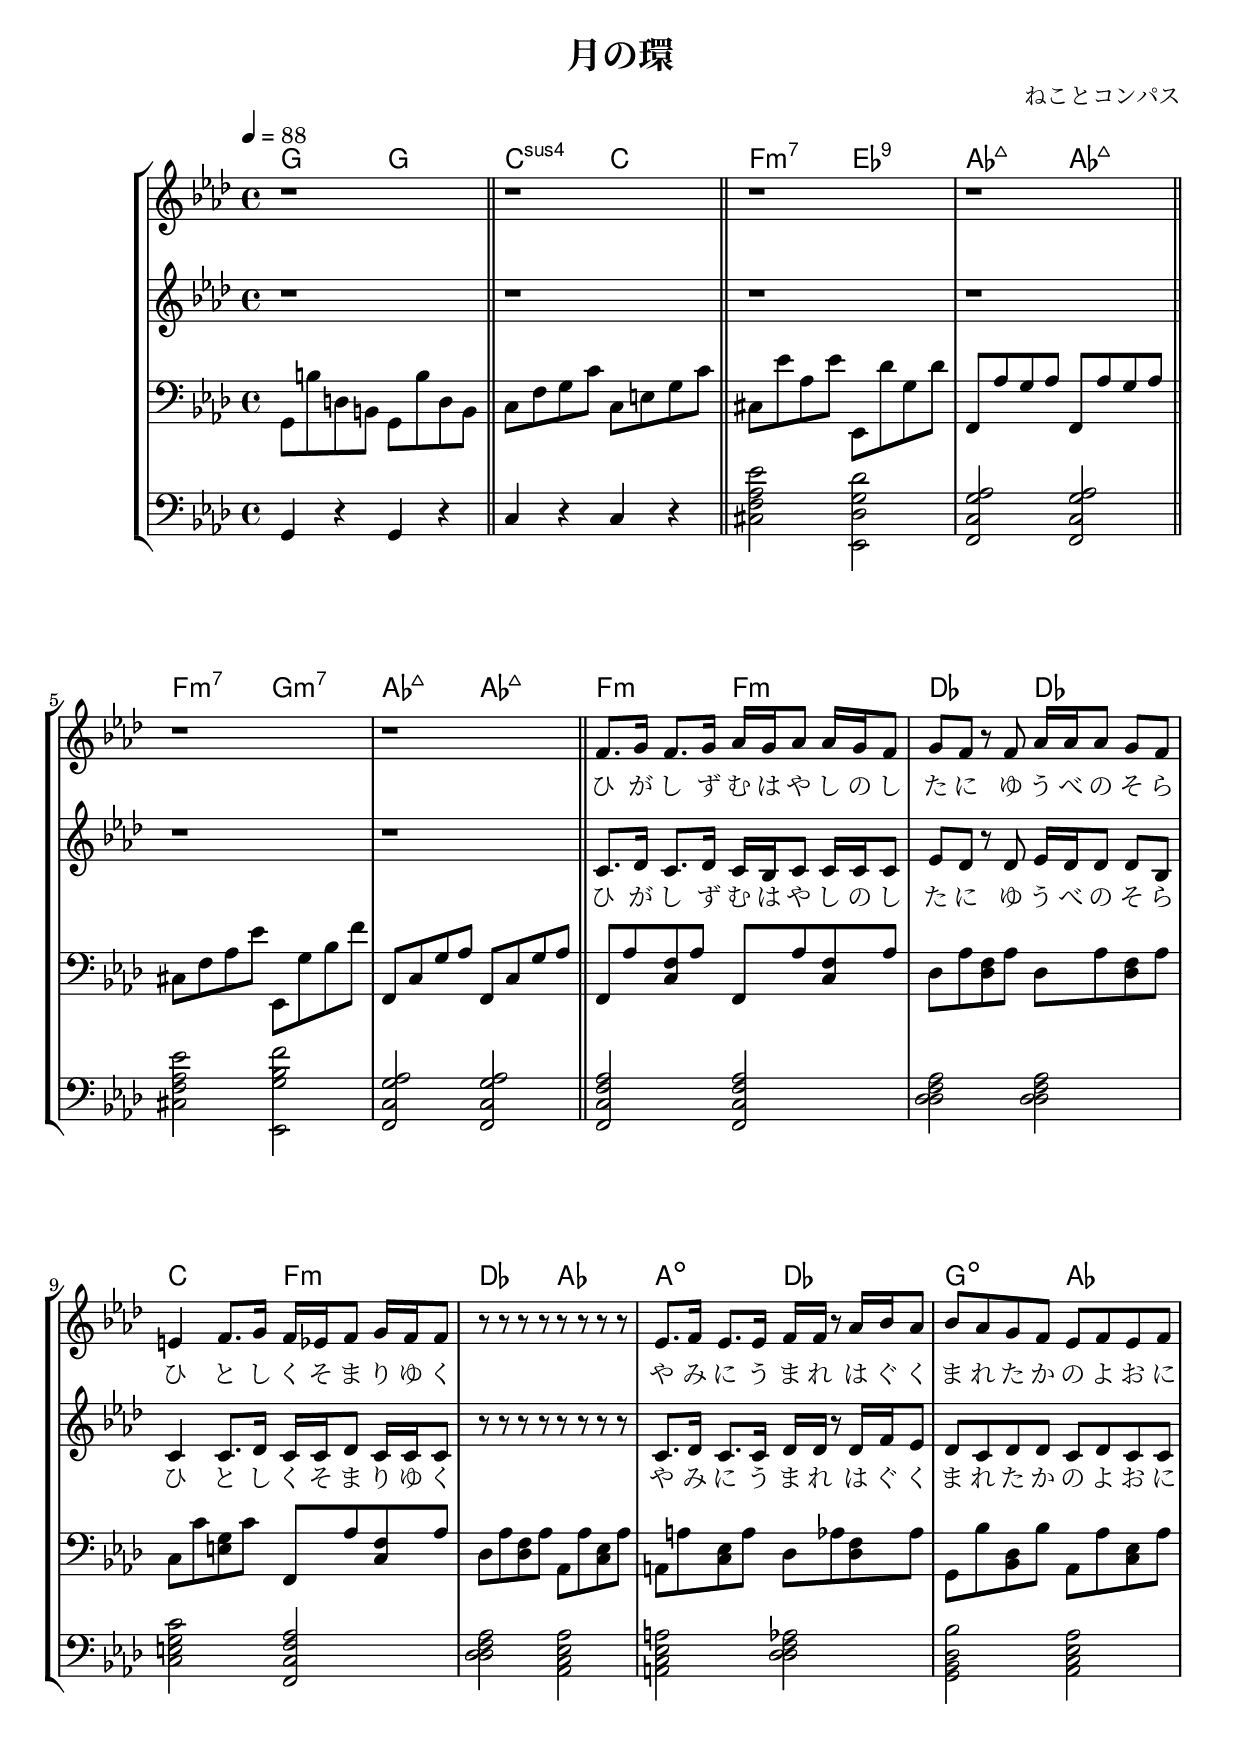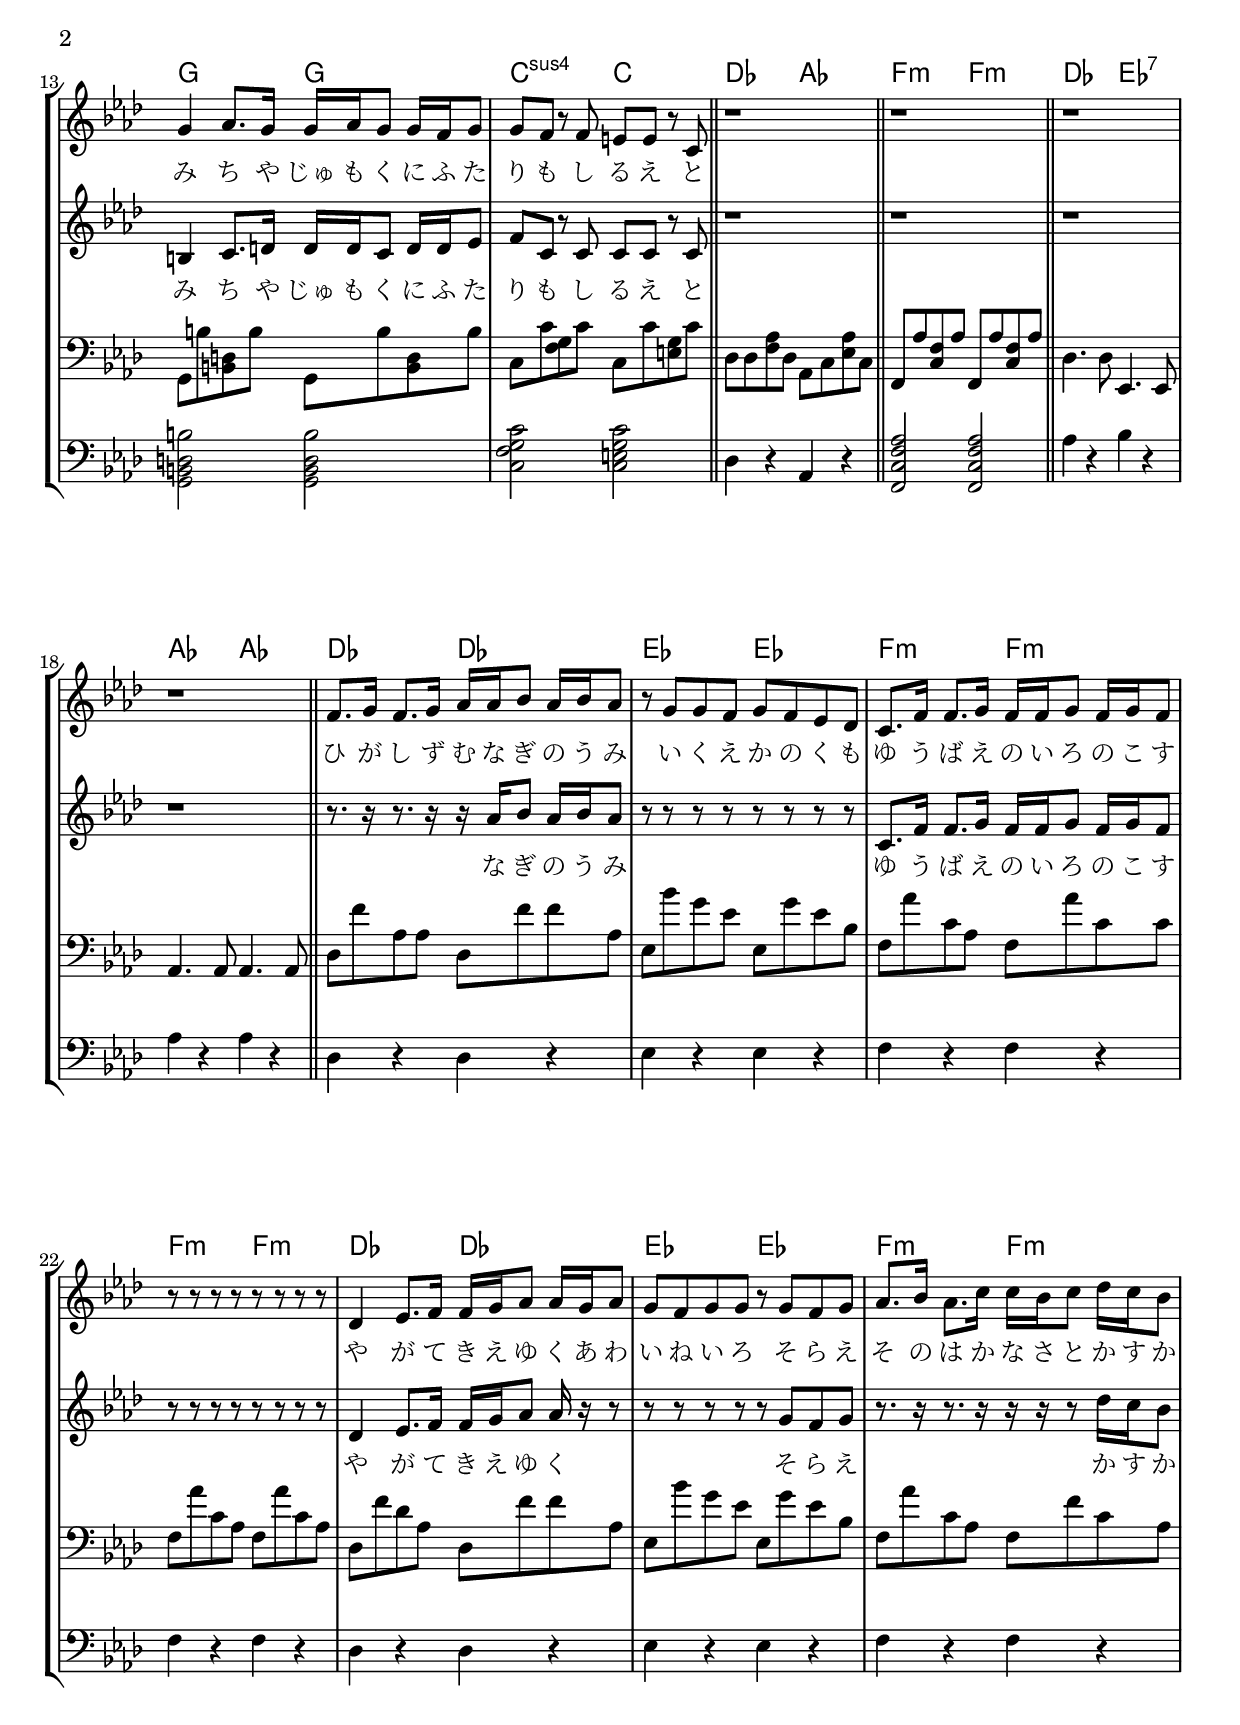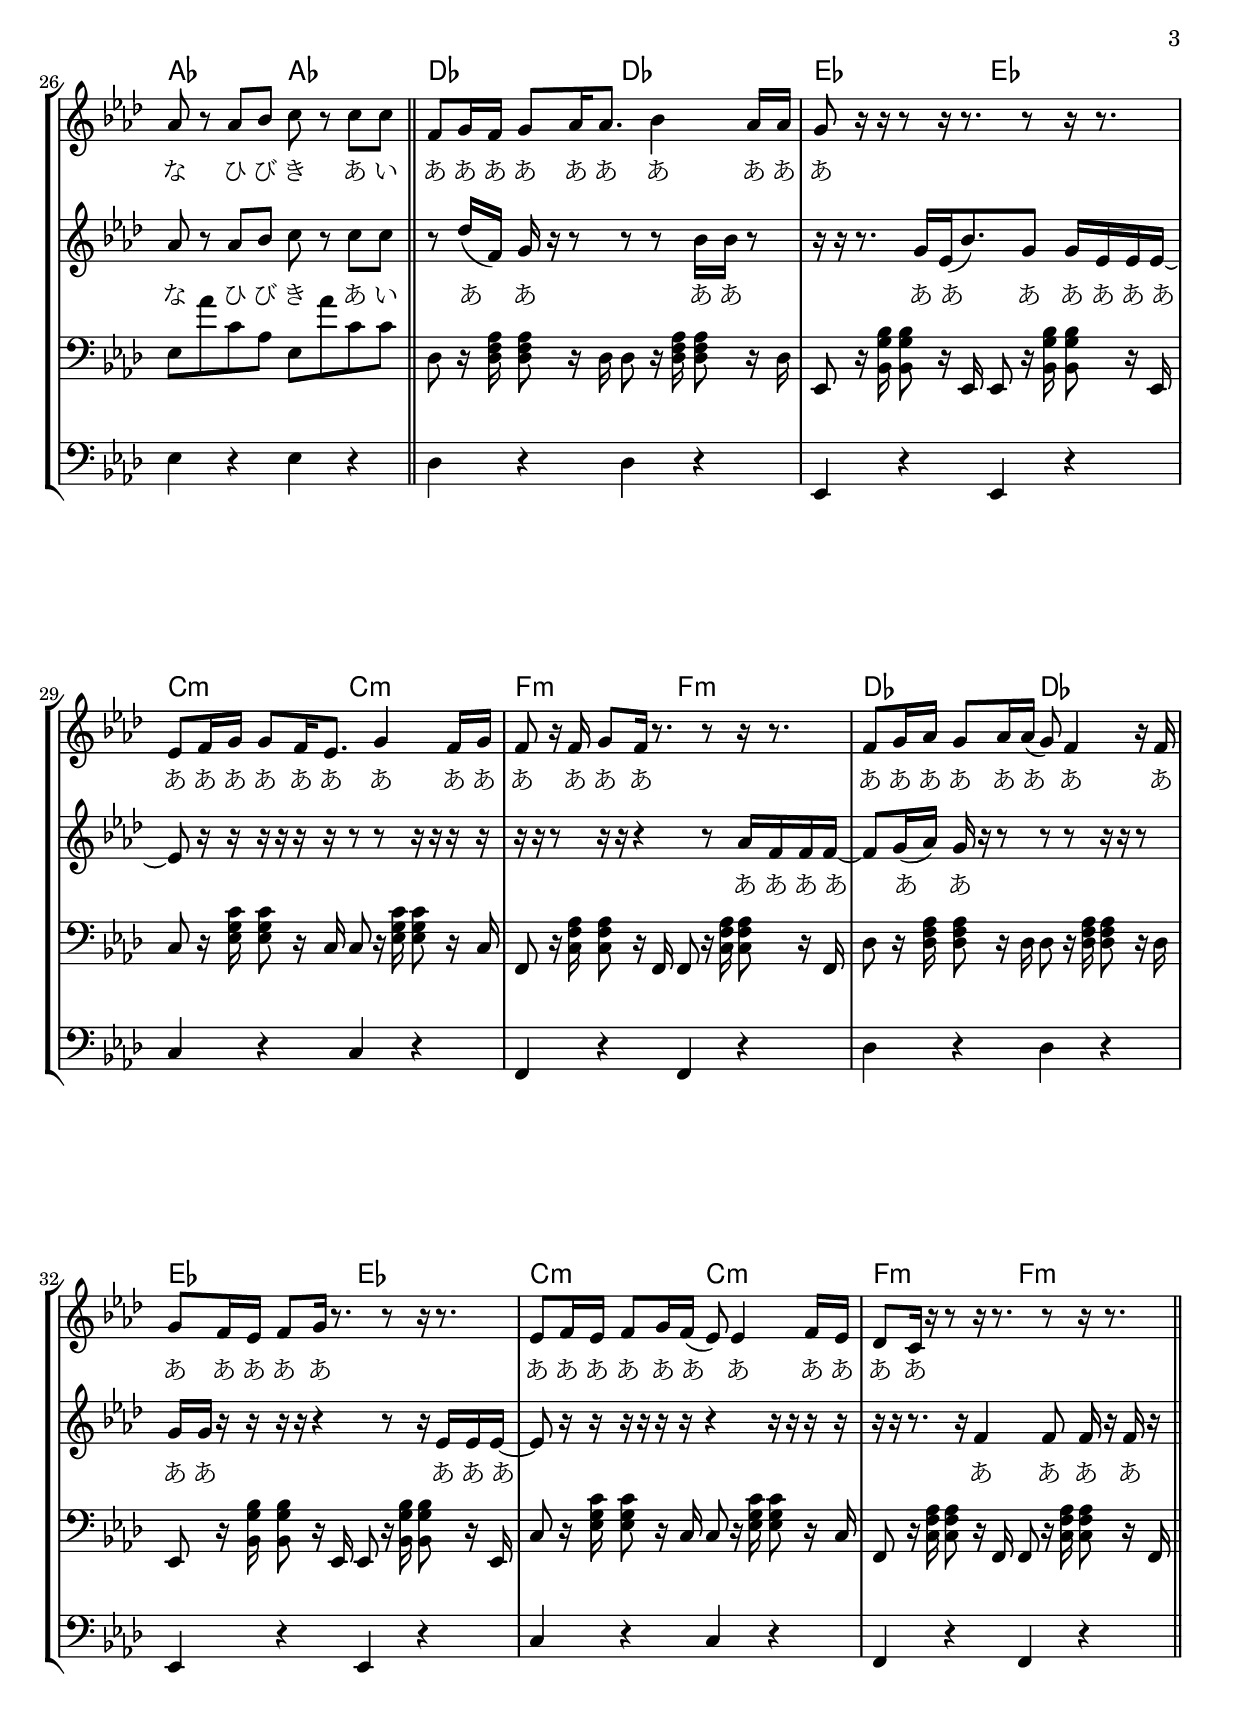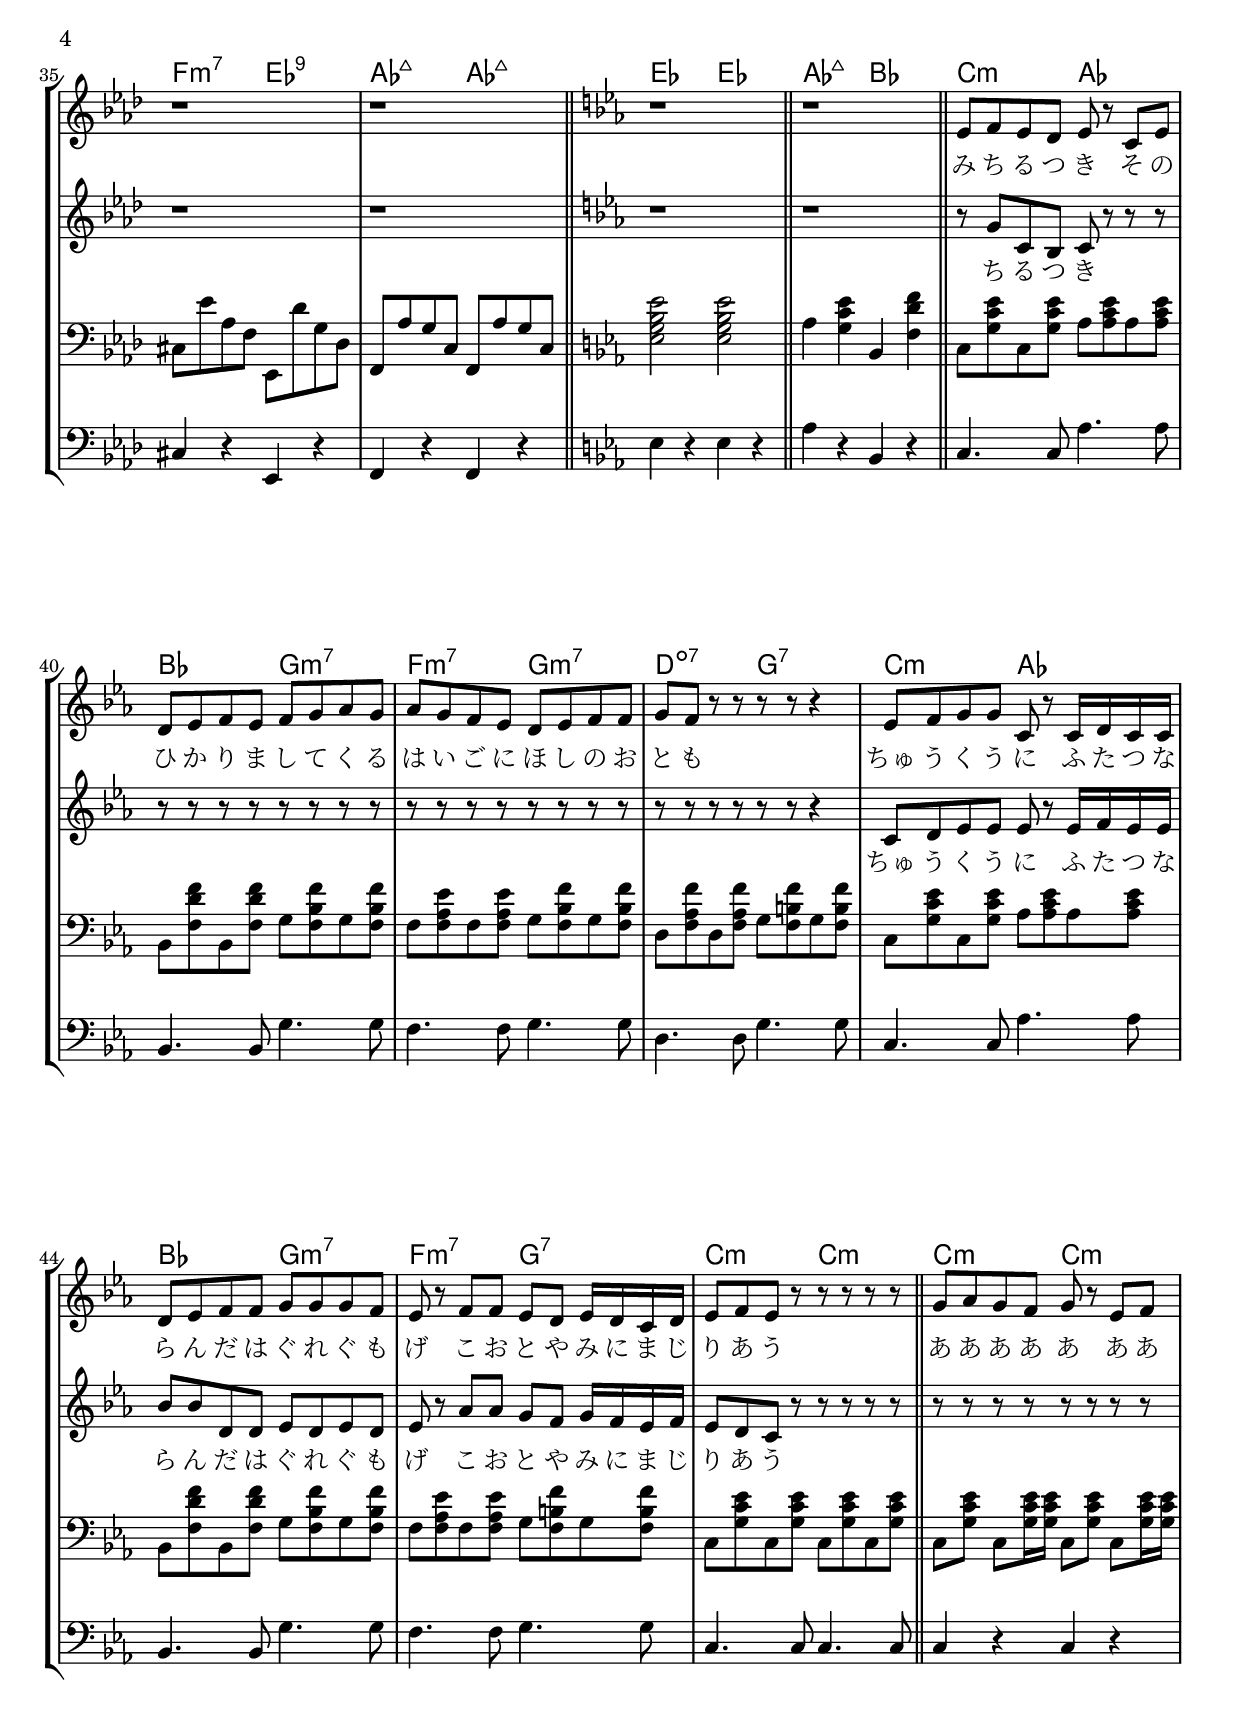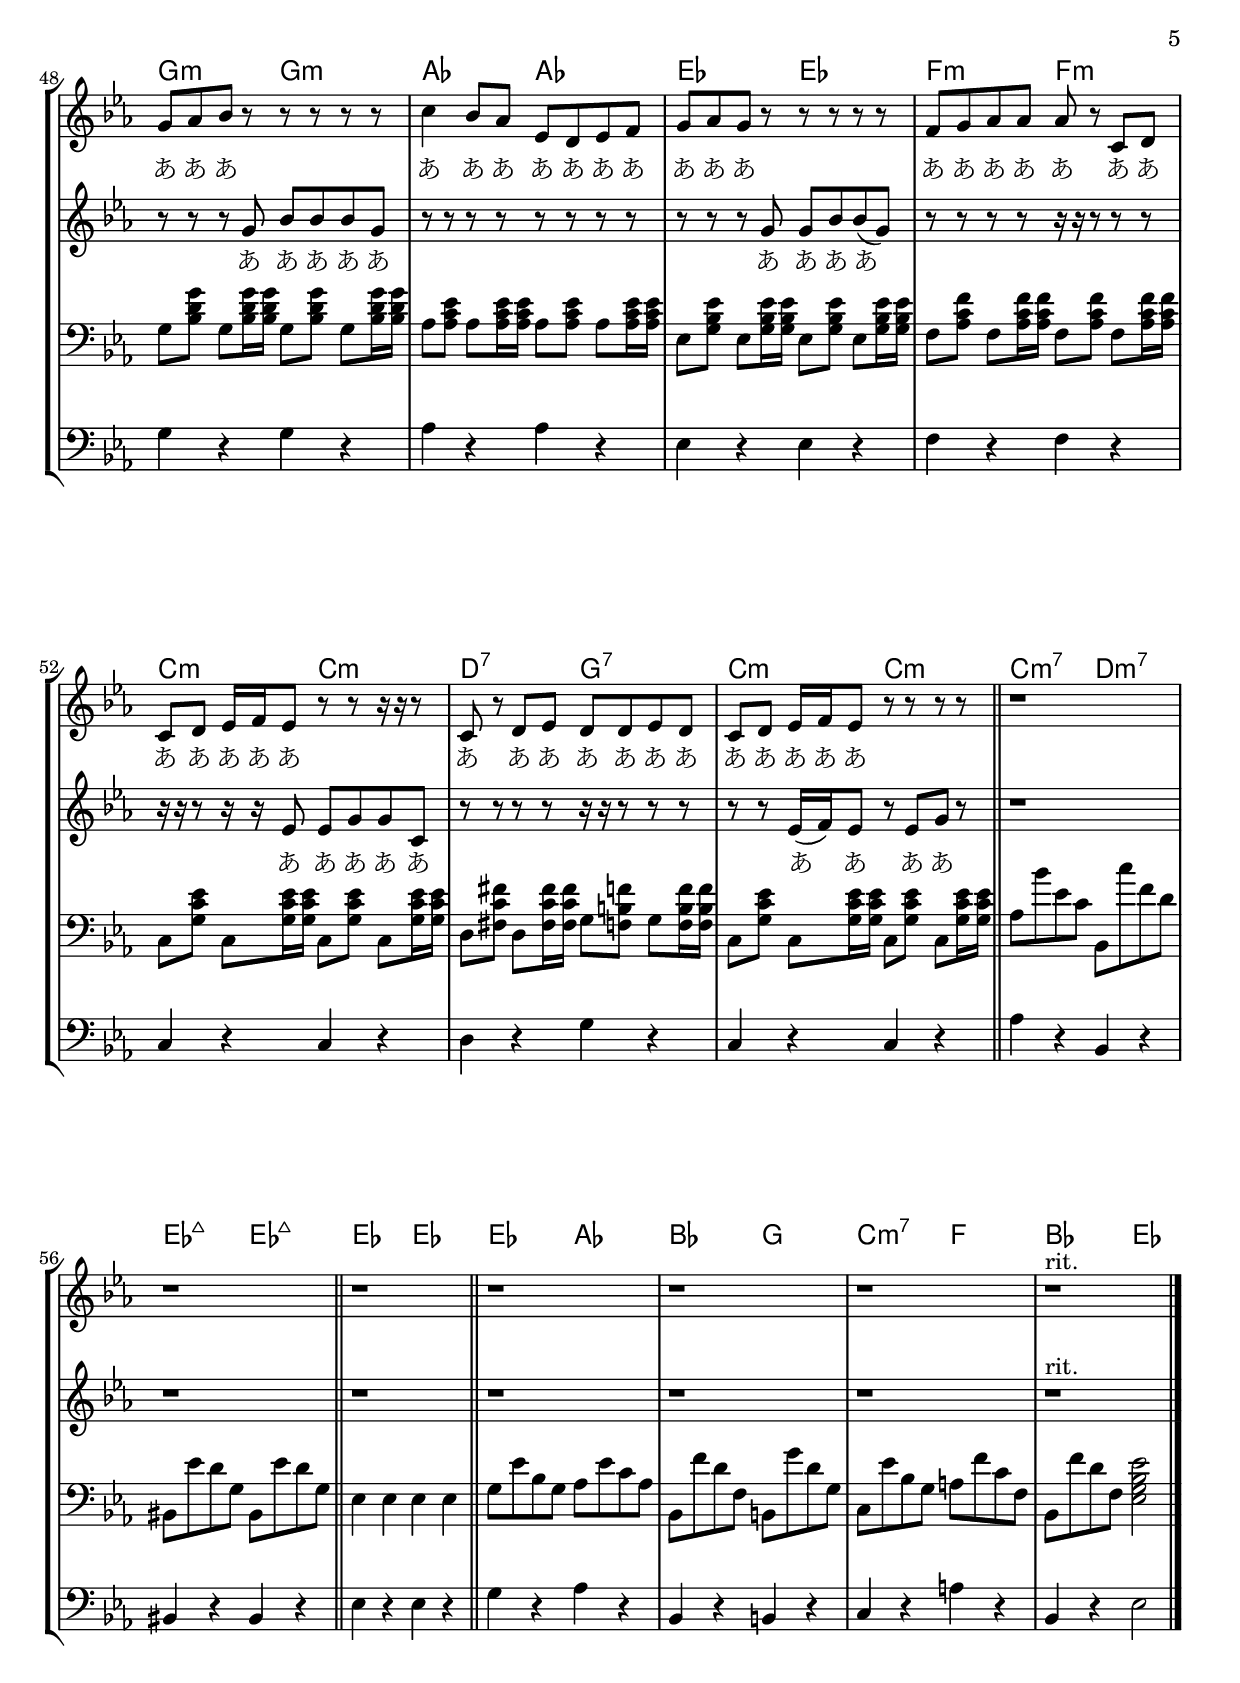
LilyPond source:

\version "2.12.1"

\header {
	title = \markup {月の環}
	composer = \markup \center-column {ねことコンパス}
}

harmony = \chordmode {
	g2 g 

	c:sus4 c 

	f:min7 es:9 as:maj7 as:maj7 

	f:min7 g:m7 as:maj7 as:maj7 

	f:m f:m des des c f:m des as a:dim des g:dim as g g c:sus4 c 

	des as 

	f:m f:m 

	des es:7 as as 

	des des es es f:m f:m f:m f:m des des es es f:m f:m as as 

	des des es es c:m c:m f:m f:m des des es es c:m c:m f:m f:m 

	f:min7 es:9 as:maj7 as:maj7 

	es es 

	as:maj7 bes 

	c:m as bes g:min7 f:min7 g:min7 d:dim7 g:7 c:m as bes g:min7 f:min7 g:7 c:m c:m 

	c:m c:m g:m g:m as as es es f:m f:m c:m c:m d:7 g:7 c:m c:m 

	c:min7 d:m7 es:maj7 es:maj7 

	es es 

	es as bes g c:min7 f bes es 
}

melody = {
	\key as \major
	\tempo 4 = 88
	r1   
	r1   
	r1 | r1   
	r1 | r1   
	\set Staff.midiInstrument = #"mmi0.42"
	f'8.  g'16  f'8.  g'16  as'16  g'16  as'8  as'16  g'16  f'8 
	g'8  f'8  r8  f'8  as'16  as'16  as'8  g'8  f'8 
	e'4  f'8.  g'16  f'16  es'16  f'8  g'16  f'16  f'8 
	r8  r8  r8  r8  r8  r8  r8  r8 
	es'8.  f'16  es'8.  es'16  f'16  f'16  r8  as'16  bes'16  as'8 
	bes'8  as'8  g'8  f'8  es'8  f'8  es'8  f'8 
	g'4  as'8.  g'16  g'16  as'16  g'8  g'16  f'16  g'8 
	g'8  f'8  r8  f'8  e'8  e'8  r8  c'8
	r1   
	r1   
	r1 | r1   
	\set Staff.midiInstrument = #"mmi0.45"
	f'8.  g'16  f'8.  g'16  as'16  as'16  bes'8  as'16  bes'16  as'8 
	r8  g'8  g'8  f'8  g'8  f'8  es'8  des'8 
	c'8.  f'16  f'8.  g'16  f'16  f'16  g'8  f'16  g'16  f'8 
	r8  r8  r8  r8  r8  r8  r8  r8 
	des'4  es'8.  f'16  f'16  g'16  as'8  as'16  g'16  as'8 
	g'8  f'8  g'8  g'8  r8  g'8  f'8  g'8 
	as'8.  bes'16  as'8.  c''16  c''16  bes'16  c''8  des''16  c''16  bes'8 
	as'8  r8  as'8  bes'8  c''8  r8  c''8  c''8
	\set Staff.midiInstrument = #"Electric Grand"
	f'8  g'16  f'16  g'8  as'16  as'8.  bes'4  as'16  as'16 
	g'8  r16  r16  r8  r16  r8.  r8  r16  r8. 
	es'8  f'16  g'16  g'8  f'16  es'8.  g'4  f'16  g'16 
	f'8  r16  f'16  g'8  f'16  r8.  r8  r16  r8. 
	f'8  g'16  as'16  g'8  as'16  as'16  (g'8)  f'4  r16  f'16 
	g'8  f'16  es'16  f'8  g'16  r8.  r8  r16  r8. 
	es'8  f'16  es'16  f'8  g'16  f'16  (es'8)  es'4  f'16  es'16 
	des'8  c'16  r16  r8  r16  r8.  r8  r16  r8.
	r1 | r1   
	\key es \major
	r1   
	r1   
	\set Staff.midiInstrument = #"mmi0.48"
	es'8  f'8  es'8  d'8  es'8  r8  c'8  es'8 
	d'8  es'8  f'8  es'8  f'8  g'8  as'8  g'8 
	as'8  g'8  f'8  es'8  d'8  es'8  f'8  f'8 
	g'8  f'8  r8  r8  r8  r8  r4 
	es'8  f'8  g'8  g'8  c'8  r8  c'16  d'16  c'16  c'16 
	d'8  es'8  f'8  f'8  g'8  g'8  g'8  f'8 
	es'8  r8  f'8  f'8  es'8  d'8  es'16  d'16  c'16  d'16 
	es'8  f'8  es'8  r8  r8  r8  r8  r8
	\set Staff.midiInstrument = #"Electric Grand"
	g'8  as'8  g'8  f'8  g'8  r8  es'8  f'8 
	g'8  as'8  bes'8  r8  r8  r8  r8  r8 
	c''4  bes'8  as'8  es'8  d'8  es'8  f'8 
	g'8  as'8  g'8  r8  r8  r8  r8  r8 
	f'8  g'8  as'8  as'8  as'8  r8  c'8  d'8 
	c'8  d'8  es'16  f'16  es'8  r8  r8  r16  r16  r8 
	c'8  r8  d'8  es'8  d'8  d'8  es'8  d'8 
	c'8  d'8  es'16  f'16  es'8  r8  r8  r8  r8
	r1 | r1   
	r1   
	r1 | r1 | r1 | r1^"rit." \bar "|."
}

words = \lyricmode {
	
	
	
	
	ひ  が  し  ず  む  は  や  し  の  し  た  に  ゆ  う  べ  の  そ  ら  ひ  と  し  く  そ  ま  り  ゆ  く  や  み  に  う  ま  れ  は  ぐ  く  ま  れ  た  か  の  よ  お  に  み  ち  や  じゅ  も  く  に  ふ  た  り  も  し  る  え  と  
	
	
	
	ひ  が  し  ず  む  な  ぎ  の  う  み  い  く  え  か  の  く  も  ゆ  う  ば  え  の  い  ろ  の  こ  す  や  が  て  き  え  ゆ  く  あ  わ  い  ね  い  ろ  そ  ら  え  そ  の  は  か  な  さ  と  か  す  か  な  ひ  び  き  あ  い  
	あ  あ  あ  あ  あ  あ  あ  あ  あ  あ  あ  あ  あ  あ  あ  あ  あ  あ  あ  あ  あ  あ  あ  あ  あ  あ  あ  あ  あ  あ  あ  あ  あ  あ  あ  あ  あ  あ  あ  あ  あ  あ  あ  あ  あ  あ  あ  
	
	
	
	み  ち  る  つ  き  そ  の  ひ  か  り  ま  し  て  く  る  は  い  ご  に  ほ  し  の  お  と  も  ちゅ  う  く  う  に  ふ  た  つ  な  ら  ん  だ  は  ぐ  れ  ぐ  も  げ  こ  お  と  や  み  に  ま  じ  り  あ  う  
	あ  あ  あ  あ  あ  あ  あ  あ  あ  あ  あ  あ  あ  あ  あ  あ  あ  あ  あ  あ  あ  あ  あ  あ  あ  あ  あ  あ  あ  あ  あ  あ  あ  あ  あ  あ  あ  あ  あ  あ  あ  あ  あ  あ  
	
	
	
}

secondmelody = {
	\key as \major
	\tempo 4 = 88
	r1   
	r1   
	r1 | r1   
	r1 | r1   
	\set Staff.midiInstrument = #"mmi0.48"
	c'8.  des'16  c'8.  des'16  c'16  bes16  c'8  c'16  c'16  c'8 
	es'8  des'8  r8  des'8  es'16  des'16  des'8  des'8  bes8 
	c'4  c'8.  des'16  c'16  c'16  des'8  c'16  c'16  c'8 
	r8  r8  r8  r8  r8  r8  r8  r8 
	c'8.  des'16  c'8.  c'16  des'16  des'16  r8  des'16  f'16  es'8 
	des'8  c'8  des'8  des'8  c'8  des'8  c'8  c'8 
	b4  c'8.  d'16  d'16  d'16  c'8  d'16  d'16  es'8 
	f'8  c'8  r8  c'8  c'8  c'8  r8  c'8
	r1   
	r1   
	r1 | r1   
	\set Staff.midiInstrument = #"fss0.32"
	r8.  r16  r8.  r16  r16  as'16  bes'8  as'16  bes'16  as'8 
	r8  r8  r8  r8  r8  r8  r8  r8 
	c'8.  f'16  f'8.  g'16  f'16  f'16  g'8  f'16  g'16  f'8 
	r8  r8  r8  r8  r8  r8  r8  r8 
	des'4  es'8.  f'16  f'16  g'16  as'8  as'16  r16  r8 
	r8  r8  r8  r8  r8  g'8  f'8  g'8 
	r8.  r16  r8.  r16  r16  r16  r8  des''16  c''16  bes'8 
	as'8  r8  as'8  bes'8  c''8  r8  c''8  c''8
	\set Staff.midiInstrument = #"FX 4 (atmosphere)"
	r8 des''16  (f'16)  g'16  r16  r8  r8  r8  bes'16  bes'16  r8 
	r16  r16  r8.  g'16  es'16  (bes'8.)  g'8  g'16  es'16  es'16  es'16~ 
	es'8  r16  r16  r16  r16  r16  r16  r8  r8  r16  r16  r16  r16 
	r16  r16  r8  r16  r16  r4  r8  as'16  f'16  f'16  f'16~ 
	f'8  g'16  (as'16)  g'16  r16  r8  r8  r8  r16  r16  r8 
	g'16  g'16  r16  r16  r16  r16  r4  r8  r16  es'16  es'16  es'16~ 
	es'8  r16  r16  r16  r16  r16  r16  r4  r16  r16  r16  r16 
	r16  r16  r8.  r16  f'4  f'8  f'16  r16  f'16  r16
	r1 | r1   
	\key es \major
	r1   
	r1   
	\set Staff.midiInstrument = #"fss0.35"
	r8  g'8  c'8  bes8  c'8  r8  r8  r8 
	r8  r8  r8  r8  r8  r8  r8  r8 
	r8  r8  r8  r8  r8  r8  r8  r8 
	r8  r8  r8  r8  r8  r8  r4 
	c'8  d'8  es'8  es'8  es'8  r8  es'16  f'16  es'16  es'16 
	bes'8  bes'8  d'8  d'8  es'8  d'8  es'8  d'8 
	es'8  r8  as'8  as'8  g'8  f'8  g'16  f'16  es'16  f'16 
	es'8  d'8  c'8  r8  r8  r8  r8  r8
	\set Staff.midiInstrument = #"String Ensemble 1"
	r8  r8  r8  r8  r8  r8  r8  r8 
	r8  r8  r8  g'8  bes'8  bes'8  bes'8  g'8 
	r8  r8  r8  r8  r8  r8  r8  r8 
	r8  r8  r8  g'8  g'8  bes'8  bes'8  (g'8) 
	r8  r8  r8  r8  r16  r16  r8  r8  r8 
	r16  r16  r8  r16  r16  es'8  es'8  g'8  g'8  c'8 
	r8  r8  r8  r8  r16  r16  r8  r8  r8 
	r8  r8  es'16  (f'16)  es'8  r8  es'8  g'8  r8
	r1 | r1   
	r1   
	r1 | r1 | r1 | r1^"rit." \bar "|."
}

secondwords = \lyricmode {
	
	
	
	
	ひ  が  し  ず  む  は  や  し  の  し  た  に  ゆ  う  べ  の  そ  ら  ひ  と  し  く  そ  ま  り  ゆ  く  や  み  に  う  ま  れ  は  ぐ  く  ま  れ  た  か  の  よ  お  に  み  ち  や  じゅ  も  く  に  ふ  た  り  も  し  る  え  と  
	
	
	
	な  ぎ  の  う  み  ゆ  う  ば  え  の  い  ろ  の  こ  す  や  が  て  き  え  ゆ  く  そ  ら  え  か  す  か  な  ひ  び  き  あ  い  
	あ  あ  あ  あ  あ  あ  あ  あ  あ  あ  あ  あ  あ  あ  あ  あ  あ  あ  あ  あ  あ  あ  あ  あ  あ  あ  
	
	
	
	ち  る  つ  き  ちゅ  う  く  う  に  ふ  た  つ  な  ら  ん  だ  は  ぐ  れ  ぐ  も  げ  こ  お  と  や  み  に  ま  じ  り  あ  う  
	あ  あ  あ  あ  あ  あ  あ  あ  あ  あ  あ  あ  あ  あ  あ  あ  あ  あ  
	
	
	
}

tempochange = {
	\tempo 4 = 88
	r1 \bar "||"
	\tempo 4 = 88
	r1 \bar "||"
	\tempo 4 = 88
	r1 | r1 \bar "||"
	\tempo 4 = 88
	r1 | r1 \bar "||"
	\tempo 4 = 88
	r1 | r1 | r1 | r1 | r1 | r1 | r1 | r1 \bar "||"
	\tempo 4 = 88
	r1 \bar "||"
	\tempo 4 = 88
	r1 \bar "||"
	\tempo 4 = 88
	r1 | r1 \bar "||"
	\tempo 4 = 88
	r1 | r1 | r1 | r1 | r1 | r1 | r1 | r1 \bar "||"
	\tempo 4 = 88
	r1 | r1 | r1 | r1 | r1 | r1 | r1 | r1 \bar "||"
	\tempo 4 = 88
	r1 | r1 \bar "||"
	\tempo 4 = 88
	r1 \bar "||"
	\tempo 4 = 88
	r1 \bar "||"
	\tempo 4 = 88
	r1 | r1 | r1 | r1 | r1 | r1 | r1 | r1 \bar "||"
	\tempo 4 = 88
	r1 | r1 | r1 | r1 | r1 | r1 | r1 | r1 \bar "||"
	\tempo 4 = 88
	r1 | r1 \bar "||"
	\tempo 4 = 88
	r1 \bar "||"
	\tempo 4 = 88
	r1 | r1 | r1 | \tempo 4 = 66 r2 \tempo 4 = 58 r2 \bar "|."
}

mainacc = {
	\clef bass
	\set Staff.midiInstrument = #"Acoustic grand"
	\key as \major
	\tempo 4 = 88
	g,8 b d b,
	g,8 b d b,
	\bar "||"

	\set Staff.midiInstrument = #"Acoustic grand"
	c8 f8 g8 c'8
	c8 e8 g8 c'8
	\bar "||"

	\set Staff.midiInstrument = #"Electric Grand"
	cis8 es' as es'
	es,8 des' g des'
	f,8 as g as
	f,8 as g as
	\bar "||"

	\set Staff.midiInstrument = #"Electric Grand"
	cis8 f8 as8 es'8
	es,8 g8 bes8 f'8
	f,8 c8 g8 as8
	f,8 c8 g8 as8
	\bar "||"

	\set Staff.midiInstrument = #"Electric Grand"
	f,8 as <c f> as
	f,8 as <c f> as
	des8 as <des f> as
	des8 as <des f> as
	c8 c' <e g> c'
	f,8 as <c f> as
	des8 as <des f> as
	as,8 as <c es> as
	a,8 a <c es> a
	des8 as <des f> as
	g,8 bes <bes, des> bes
	as,8 as <c es> as
	g,8 b <b, d> b
	g,8 b <b, d> b
	c8 c' <f g> c'
	c8 c' <e g> c'
	\bar "||"

	\set Staff.midiInstrument = #"Acoustic grand"
	des8 des <f as> des
	as,8 c <es as> c
	\bar "||"

	\set Staff.midiInstrument = #"Bright Acoustic"
	f,8 as <c f> as
	f,8 as <c f> as
	\bar "||"

	\set Staff.midiInstrument = #"Acoustic grand"
	des4.des8
	es,4.es,8
	as,4.as,8
	as,4.as,8
	\bar "||"

	\set Staff.midiInstrument = #"Acoustic grand"
	des8 f' as as
	des8 f' f' as
	es8 bes' g' es'
	es8 g' es' bes
	f8 as' c' as
	f8 as' c' c'
	f8 as' c' as
	f8 as' c' as
	des8 f' des' as
	des8 f' f' as
	es8 bes' g' es'
	es8 g' es' bes
	f8 as' c' as
	f8 f' c' as
	es8 as' c' as
	es8 as' c' c'
	\bar "||"

	\set Staff.midiInstrument = #"Acoustic grand"
	des8 r16 <des f as>16 <des f as>8 r16 des16
	des8 r16 <des f as>16 <des f as>8 r16 des16
	es,8 r16 <bes, g bes>16 <bes, g bes>8 r16 es,16
	es,8 r16 <bes, g bes>16 <bes, g bes>8 r16 es,16
	c8 r16 <es g c'>16 <es g c'>8 r16 c16
	c8 r16 <es g c'>16 <es g c'>8 r16 c16
	f,8 r16 <c f as>16 <c f as>8 r16 f,16
	f,8 r16 <c f as>16 <c f as>8 r16 f,16
	des8 r16 <des f as>16 <des f as>8 r16 des16
	des8 r16 <des f as>16 <des f as>8 r16 des16
	es,8 r16 <bes, g bes>16 <bes, g bes>8 r16 es,16
	es,8 r16 <bes, g bes>16 <bes, g bes>8 r16 es,16
	c8 r16 <es g c'>16 <es g c'>8 r16 c16
	c8 r16 <es g c'>16 <es g c'>8 r16 c16
	f,8 r16 <c f as>16 <c f as>8 r16 f,16
	f,8 r16 <c f as>16 <c f as>8 r16 f,16
	\bar "||"

	\set Staff.midiInstrument = #"Acoustic grand"
	cis8 es' as f
	es,8 des' g des
	f,8 as g c
	f,8 as g c
	\bar "||"

	\set Staff.midiInstrument = #"Acoustic grand"
	\key es \major
	<es g bes es'>2
	<es g bes es'>2
	\bar "||"

	\set Staff.midiInstrument = #"Acoustic grand"
	as4 <g c' es'>4
	bes,4 <f d' f'>4
	\bar "||"

	\set Staff.midiInstrument = #"Electric Grand"
	c8 <g c' es'> c <g c' es'>
	as8 <as c' es'> as <as c' es'>
	bes,8 <f d' f'> bes, <f d' f'>
	g8 <f bes f'> g <f bes f'>
	f8 <f as es'> f <f as es'>
	g8 <f bes f'> g <f bes f'>
	d8 <f as f'> d <f as f'>
	g8 <f b f'> g <f b f'>
	c8 <g c' es'> c <g c' es'>
	as8 <as c' es'> as <as c' es'>
	bes,8 <f d' f'> bes, <f d' f'>
	g8 <f bes f'> g <f bes f'>
	f8 <f as es'> f <f as es'>
	g8 <f b f'> g <f b f'>
	c8 <g c' es'> c <g c' es'>
	c8 <g c' es'> c <g c' es'>
	\bar "||"

	\set Staff.midiInstrument = #"Acoustic grand"
	c8 <g c' es'> c <g c' es'>16 <g c' es'>
	c8 <g c' es'> c <g c' es'>16 <g c' es'>
	g8 <bes d' g'> g <bes d' g'>16 <bes d' g'>
	g8 <bes d' g'> g <bes d' g'>16 <bes d' g'>
	as8 <as c' es'> as <as c' es'>16 <as c' es'>
	as8 <as c' es'> as <as c' es'>16 <as c' es'>
	es8 <g bes es'> es <g bes es'>16 <g bes es'>
	es8 <g bes es'> es <g bes es'>16 <g bes es'>
	f8 <as c' f'> f <as c' f'>16 <as c' f'>
	f8 <as c' f'> f <as c' f'>16 <as c' f'>
	c8 <g c' es'> c <g c' es'>16 <g c' es'>
	c8 <g c' es'> c <g c' es'>16 <g c' es'>
	d8 <fis c' fis'> d <fis c' fis'>16 <fis c' fis'>
	g8 <f b f'> g <f b f'>16 <f b f'>
	c8 <g c' es'> c <g c' es'>16 <g c' es'>
	c8 <g c' es'> c <g c' es'>16 <g c' es'>
	\bar "||"

	\set Staff.midiInstrument = #"Acoustic grand"
	as8 bes' es' c'
	bes,8 c'' f' d'
	bis,8 es' d' g
	bis,8 es' d' g
	\bar "||"

	\set Staff.midiInstrument = #"Acoustic grand"
	es4 es4
	es4 es4
	\bar "||"

	\set Staff.midiInstrument = #"Acoustic grand"
	g8 es' bes g
	as8 es' c' as
	bes,8 f' d' f
	b,8 g' d' g
	c8 es' bes g
	a8 f' c' f
	bes,8 f' d' f
	<es g bes es'>2
	\bar "|."
}

subacc = {
	\clef bass
	\set Staff.midiInstrument = #"Pad 4 (choir)"
	\key as \major
	\tempo 4 = 88
	g,4 r4
	g,4 r4
	\bar "||"

	\set Staff.midiInstrument = #"Electric Piano2"
	c4 r4
	c4 r4
	\bar "||"

	\set Staff.midiInstrument = #"Acoustic grand"
	<cis f as es'>2
	<es, des g des'>2
	<f, c g as>2
	<f, c g as>2
	\bar "||"

	\set Staff.midiInstrument = #"Honky-tonk"
	<cis f as es'>2
	<es, g bes f'>2
	<f, c g as>2
	<f, c g as>2
	\bar "||"

	\set Staff.midiInstrument = #"Bright Acoustic"
	<f, c f as>2
	<f, c f as>2
	<des des f as>2
	<des des f as>2
	<c e g c'>2
	<f, c f as>2
	<des des f as>2
	<as, c es as>2
	<a, c es a>2
	<des des f as>2
	<g, bes, des bes>2
	<as, c es as>2
	<g, b, d b>2
	<g, b, d b>2
	<c f g c'>2
	<c e g c'>2
	\bar "||"

	\set Staff.midiInstrument = #"Pad 8 (sweep)"
	des4 r4
	as,4 r4
	\bar "||"

	\set Staff.midiInstrument = #"Electric Piano2"
	<f, c f as>2
	<f, c f as>2
	\bar "||"

	\set Staff.midiInstrument = #"Electric Piano2"
	as4 r4
	bes4 r4
	as4 r4
	as4 r4
	\bar "||"

	\set Staff.midiInstrument = #"Pad 8 (sweep)"
	des4 r4
	des4 r4
	es4 r4
	es4 r4
	f4 r4
	f4 r4
	f4 r4
	f4 r4
	des4 r4
	des4 r4
	es4 r4
	es4 r4
	f4 r4
	f4 r4
	es4 r4
	es4 r4
	\bar "||"

	\set Staff.midiInstrument = #"Pad 3 (polysynth)"
	des4 r4
	des4 r4
	es,4 r4
	es,4 r4
	c4 r4
	c4 r4
	f,4 r4
	f,4 r4
	des4 r4
	des4 r4
	es,4 r4
	es,4 r4
	c4 r4
	c4 r4
	f,4 r4
	f,4 r4
	\bar "||"

	\set Staff.midiInstrument = #"Pad 3 (polysynth)"
	cis4 r4
	es,4 r4
	f,4 r4
	f,4 r4
	\bar "||"

	\set Staff.midiInstrument = #"Bright Acoustic"
	\key es \major
	es4 r4
	es4 r4
	\bar "||"

	\set Staff.midiInstrument = #"Pad 3 (polysynth)"
	as4 r4
	bes,4 r4
	\bar "||"

	\set Staff.midiInstrument = #"Pad 3 (polysynth)"
	c4.c8
	as4.as8
	bes,4.bes,8
	g4.g8
	f4.f8
	g4.g8
	d4.d8
	g4.g8
	c4.c8
	as4.as8
	bes,4.bes,8
	g4.g8
	f4.f8
	g4.g8
	c4.c8
	c4.c8
	\bar "||"

	\set Staff.midiInstrument = #"Pad 7 (halo)"
	c4 r4
	c4 r4
	g4 r4
	g4 r4
	as4 r4
	as4 r4
	es4 r4
	es4 r4
	f4 r4
	f4 r4
	c4 r4
	c4 r4
	d4 r4
	g4 r4
	c4 r4
	c4 r4
	\bar "||"

	\set Staff.midiInstrument = #"Electric Piano2"
	as4 r4
	bes,4 r4
	bis,4 r4
	bis,4 r4
	\bar "||"

	\set Staff.midiInstrument = #"Pad 8 (sweep)"
	es4 r4
	es4 r4
	\bar "||"

	\set Staff.midiInstrument = #"Pad 4 (choir)"
	g4 r4
	as4 r4
	bes,4 r4
	b,4 r4
	c4 r4
	a4 r4
	bes,4 r4
	es2
	\bar "|."
}

percA = {
	\drummode {
	r1 \bar "||"
	r1 \bar "||"
	cymr4 cymr4 cymr4 cymr4  |cymr4 cymr8 cymr16 cymr16 cymr4 cymr4  \bar "||"
	r1  |r2 r8 hho4 hho8  \bar "||"
	hh8 hh8 hh8 hh8 hh8 hh8 hh8 hh8  |hh8 hh8 hh8 hh8 hh4 hh8 hh8  |hh8 hh8 hh8 hh8 hh8 hh8 hh8 hh8  |hh8 hh8 hh8 hh2 r8  |hh8 hh8 hh8 hh8 hh8 hh8 hh8 hh8  |hh8 hh8 hh8 hh8 hh4 hh8 hh8  |hh8 hh8 hh8 hh8 hh8 hh8 hh8 hh8  |r8 hh2. r8  \bar "||"
	r1 \bar "||"
	cymr4 cymr4 cymr4 cymr4  \bar "||"
	r1  |r2 r8 hho4 hho8  \bar "||"
	hh8 hh8 hh8 hh8 hh8 hh8 hh8 hh8  |hh8 hh8 hh8 hh8 hh4 hh8 hh8  |hh8 hh8 hh8 hh8 hh8 hh8 hh8 hh8  |hh8 hh8 hh8 hh2 r8  |hh8 hh8 hh8 hh8 hh8 hh8 hh8 hh8  |hh8 hh8 hh8 hh8 hh4 hh8 hh8  |hh8 hh8 hh8 hh8 hh8 hh8 hh8 hh8  |r8 hh2. r8  \bar "||"
	r1  |r1  |r1  |r1  |r1  |r1  |r1  |r2 r8 hho4 hho8  \bar "||"
	r1 |r1 \bar "||"
	cymr4 cymr4 cymr4 cymr4  \bar "||"
	r2 r8 hho4 hho8  \bar "||"
	r8 cymr16 cymr16 cymr8 cymr16 cymr16 cymr8 cymr16 cymr16 cymr8 cymr8  |cymr8 cymr16 cymr16 cymr8 cymr16 cymr16 cymr8 cymr16 cymr16 cymr8 cymr8  |cymr8 cymr16 cymr16 cymr8 cymr16 cymr16 cymr8 cymr16 cymr16 cymr8 cymr16 cymr16  |cymr8 cymr16 cymr16 cymr8 cymr16 cymr16 cymr8 cymr16 cymr16 cymr8 cymr8  |r8 cymr16 cymr16 cymr8 cymr16 cymr16 cymr8 cymr16 cymr16 cymr8 cymr8  |cymr8 cymr16 cymr16 cymr8 cymr16 cymr16 cymr8 cymr16 cymr16 cymr8 cymr8  |cymr8 cymr16 cymr16 cymr8 cymr16 cymr16 cymr8 cymr16 cymr16 cymr8 cymr16 cymr16  |cymr8 cymr16 cymr16 cymr8 cymr16 cymr16 cymr8 cymr16 cymr16 cymr8 cymr8  \bar "||"
	cymr4 cymr4 cymr4 cymr4  |cymr4 cymr8 cymr16 cymr16 cymr4 cymr4  |cymr4 cymr4 cymr4 cymr4  |cymr4 cymr2.  |cymr4 cymr4 cymr4 cymr4  |cymr4 cymr8 cymr16 cymr16 cymr4 cymr4  |cymr4 cymr4 cymr4 cymr4  |cymr4 cymr2.  \bar "||"
	r1 |r1 \bar "||"
	cymr4 cymr4 cymr4 cymr4  \bar "||"
	r1  |r1  |r1  |r2 r8 hho4 hho8  \bar "|."
	}
}

percB = {
	\drummode {
	r1 \bar "||"
	r1 \bar "||"
	r2 sn2  |r2 sn2  \bar "||"
	r4. hhp2 hhp8  |hhp4 hhp4 hhp4 hhp4  \bar "||"
	r4 sn8. sn8 sn8. sn8. sn16  |r4 sn8. sn8 sn8. sn4  |r4 sn8. sn8 sn8. sn8. sn16  |r8 sn8 sn4 sn8 sn16 sn8 sn8 sn16  |r4 sn8. sn8 sn8. sn8. sn16  |r4 sn8. sn8 sn8. sn4  |r4 sn8. sn8 sn8. sn8. sn16  |r4 sn2 sn4  \bar "||"
	r1 \bar "||"
	r2 sn2  \bar "||"
	r4. hhp2 hhp8  |hhp4 hhp4 hhp4 hhp4  \bar "||"
	r4 sn8. sn8 sn8. sn8. sn16  |r4 sn8. sn8 sn8. sn4  |r4 sn8. sn8 sn8. sn8. sn16  |r8 sn8 sn4 sn8 sn16 sn8 sn8 sn16  |r4 sn8. sn8 sn8. sn8. sn16  |r4 sn8. sn8 sn8. sn4  |r4 sn8. sn8 sn8. sn8. sn16  |r4 sn2 sn4  \bar "||"
	r4. hhp2 hhp8  |r4. hhp2 hhp8  |r4. hhp2 hhp8  |r4. hhp2 hhp8  |r4. hhp2 hhp8  |r4. hhp2 hhp8  |r4. hhp2 hhp8  |hhp4 hhp4 hhp4 hhp4  \bar "||"
	r1 |r1 \bar "||"
	r2 sn2  \bar "||"
	hhp4 hhp4 hhp4 hhp4  \bar "||"
	r4 sn2 sn4  |r4 sn8 sn4. sn4  |r4 sn2 sn4  |r4 sn8 sn4. sn4  |r4 sn2 sn4  |r4 sn8 sn4. sn4  |r4 sn2 sn4  |r4 sn2 sn8 sn16 sn16  \bar "||"
	r2 sn2  |r2 sn2  |r2 sn2  |r8 sn8 sn2.  |r2 sn2  |r2 sn2  |r2 sn2  |r8 sn8 sn2.  \bar "||"
	r1 |r1 \bar "||"
	r2 sn2  \bar "||"
	r4. hhp2 hhp8  |r4. hhp2 hhp8  |r4. hhp2 hhp8  |hhp4 hhp4 hhp4 hhp4  \bar "|."
	}
}

percC = {
	\drummode {
	r1 \bar "||"
	r1 \bar "||"
	bd2. r8 bd8  |bd2 r8 bd4.  \bar "||"
	hh4 hh4 hh4 hh4  |r4. hh2 r8  \bar "||"
	bd8 bd4 bd2 bd8  |bd8 bd2 bd4.  |bd8 bd4 bd2 bd8  |bd4 r16 bd8. bd2  |bd8 bd4 bd2 bd8  |bd8 bd2 bd4.  |bd8 bd4 bd2 bd8  |bd8 bd4. bd4. bd8  \bar "||"
	r1 \bar "||"
	bd2 r8 bd4.  \bar "||"
	hh4 hh4 hh4 hh4  |r4. hh2 r8  \bar "||"
	bd8 bd4 bd2 bd8  |bd8 bd2 bd4.  |bd8 bd4 bd2 bd8  |bd4 r16 bd8. bd2  |bd8 bd4 bd2 bd8  |bd8 bd2 bd4.  |bd8 bd4 bd2 bd8  |bd8 bd4. bd4. bd8  \bar "||"
	hh4 hh4 hh4 hh4  |hh4 hh4 hh4 hh4  |hh4 hh4 hh4 hh4  |hh4 hh4 hh4 hh4  |hh4 hh4 hh4 hh4  |hh4 hh4 hh4 hh4  |hh4 hh4 hh4 hh4  |r4. hh2 r8  \bar "||"
	r1 |r1 \bar "||"
	bd2 r8 bd4.  \bar "||"
	r4. hh2 r8  \bar "||"
	bd8. bd16 bd8. bd16 bd8. bd16 bd8. bd16  |bd8. bd16 bd8. bd16 bd8. bd16 bd4  |bd8. bd16 bd8. bd16 bd8. bd16 bd8. bd16  |bd8. bd16 bd8. bd16 bd8. bd16 bd4  |bd8. bd16 bd8. bd16 bd8. bd16 bd8. bd16  |bd8. bd16 bd8. bd16 bd8. bd16 bd4  |bd8. bd16 bd8. bd16 bd8. bd16 bd8. bd16  |bd8. bd16 bd8. bd16 bd8. bd16 bd8. bd16  \bar "||"
	bd2. r8 bd8  |bd2. r8 bd8  |bd2. r8 bd8  |bd4. bd8 bd4. bd8  |bd2. r8 bd8  |bd2. r8 bd8  |bd2. r8 bd8  |bd2 r8 bd4.  \bar "||"
	r1 |r1 \bar "||"
	bd2 r8 bd4.  \bar "||"
	hh4 hh4 hh4 hh4  |hh4 hh4 hh4 hh4  |hh4 hh4 hh4 hh4  |r4. hh2 r8  \bar "|."
	}
}

percD = {
	\drummode {
	r1 \bar "||"
	r1 \bar "||"
	r1 |r8. tommh8. tommh2 r8  \bar "||"
	bd2. r8 bd8  |bd8. bd4. r16 bd4 bd8  \bar "||"
	r1  |r2 r8 hho4.  |r1  |r4. r16 hho2 r16  |r1  |r2 r8 hho4.  |r1  |r4. r16 hho2 r16  \bar "||"
	r1 \bar "||"
	r8. tommh8. tommh2 r8  \bar "||"
	bd2. r8 bd8  |bd8. bd4. r16 bd4 bd8  \bar "||"
	r1  |r2 r8 hho4.  |r1  |r4. r16 hho2 r16  |r1  |r2 r8 hho4.  |r1  |r4. r16 hho2 r16  \bar "||"
	bd2. r8 bd8  |bd8. bd8. bd2 bd8  |bd2. r8 bd8  |bd8. bd8. bd2 bd8  |bd2. r8 bd8  |bd8. bd8. bd2 bd8  |bd2. r8 bd8  |bd8. bd4. r16 bd4 bd8  \bar "||"
	r1 |r1 \bar "||"
	r8. tommh8. tommh2 r8  \bar "||"
	bd8. bd4. r16 bd4 bd8  \bar "||"
	r1  |r2 r16 tommh4. r16  |r1  |r2 r16 tommh4. r16  |r1  |r2 r16 tommh4. r16  |r1  |r4. tommh2 r8  \bar "||"
	r1 |r1 |r1 |r2 r8 tommh8 tommh4  |r1 |r1 |r1 |r8. tommh8. tommh2 r8  \bar "||"
	r1 |r1 \bar "||"
	r8. tommh8. tommh2 r8  \bar "||"
	bd2. r8 bd8  |bd8. bd8. bd2 bd8  |bd2. r8 bd8  |bd8. bd4. r16 bd4 bd8  \bar "|."
	}
}

percE = {
	\drummode {
	r1 \bar "||"
	r1 \bar "||"
	r1 |r2. toml8 toml8  \bar "||"
	r1 | r1 \bar "||"
	r1 |r1 |r1 |r1 |r1 |r1 |r1 |cymc1  \bar "||"
	r1 \bar "||"
	r2. toml8 toml8  \bar "||"
	r1 | r1 \bar "||"
	r1 |r1 |r1 |r1 |r1 |r1 |r1 |cymc1  \bar "||"
	r1 | r1 | r1 | r1 | r1 | r1 | r1 | r1 \bar "||"
	r1 |r1 \bar "||"
	r2. toml8 toml8  \bar "||"
	r1 \bar "||"
	r1  |r2. r8 toml8  |r1  |r2. r8 toml8  |r1  |r2. r8 toml8  |r1  |r2 r16 toml4. r16  \bar "||"
	r1 |r1 |r1 |r2. r8 toml8  |r1 |r1 |r1 |r2. toml8 toml8  \bar "||"
	r1 |r1 \bar "||"
	r2. toml8 toml8  \bar "||"
	r1 | r1 | r1 | r1 \bar "|."
	}
}

percF = {
	\drummode {
	r1 \bar "||"
	r1 \bar "||"
	r1 |hho1  \bar "||"
	r1 | r1 \bar "||"
	r1 |r1 |r1 |r1 |r1 |r1 |r1 |r4 r16 tommh16 tommh4. tommh4  \bar "||"
	r1 \bar "||"
	hho1  \bar "||"
	r1 | r1 \bar "||"
	r1 |r1 |r1 |r1 |r1 |r1 |r1 |r4 r16 tommh16 tommh4. tommh4  \bar "||"
	r1 | r1 | r1 | r1 | r1 | r1 | r1 | r1 \bar "||"
	r1 | r1 \bar "||"
	hho1  \bar "||"
	r1 \bar "||"
	cymc1  |r1 |r1 |r1 |cymc1  |r1 |r1 |r1 \bar "||"
	r1 |r1 |r1 |r1 |r1 |r1 |r1 |hho1  \bar "||"
	r1 | r1 \bar "||"
	hho1  \bar "||"
	r1 | r1 | r1 | r1 \bar "|."
	}
}

percG = {
	\drummode {
	r1 \bar "||"
	r1 \bar "||"
	r1 | r1 \bar "||"
	r1 | r1 \bar "||"
	r1 |r1 |r1 |r1 |r1 |r1 |r1 |r4. r16 tomml4. tomml8.  \bar "||"
	r1 \bar "||"
	r1 \bar "||"
	r1 | r1 \bar "||"
	r1 |r1 |r1 |r1 |r1 |r1 |r1 |r4. r16 tomml4. tomml8.  \bar "||"
	r1 | r1 | r1 | r1 | r1 | r1 | r1 | r1 \bar "||"
	r1 | r1 \bar "||"
	r1 \bar "||"
	r1 \bar "||"
	r1 | r1 | r1 | r1 | r1 | r1 | r1 | r1 \bar "||"
	r1 | r1 | r1 | r1 | r1 | r1 | r1 | r1 \bar "||"
	r1 | r1 \bar "||"
	r1 \bar "||"
	r1 | r1 | r1 | r1 \bar "|."
	}
}

percH = {
	\drummode {
	r1 \bar "||"
	r1 \bar "||"
	r1 | r1 \bar "||"
	r1 | r1 \bar "||"
	r1 |r1 |r1 |r1 |r1 |r1 |r1 |r2 r16 toml8 toml4 r16  \bar "||"
	r1 \bar "||"
	r1 \bar "||"
	r1 | r1 \bar "||"
	r1 |r1 |r1 |r1 |r1 |r1 |r1 |r2 r16 toml8 toml4 r16  \bar "||"
	r1 | r1 | r1 | r1 | r1 | r1 | r1 | r1 \bar "||"
	r1 | r1 \bar "||"
	r1 \bar "||"
	r1 \bar "||"
	r1 | r1 | r1 | r1 | r1 | r1 | r1 | r1 \bar "||"
	r1 | r1 | r1 | r1 | r1 | r1 | r1 | r1 \bar "||"
	r1 | r1 \bar "||"
	r1 \bar "||"
	r1 | r1 | r1 | r1 \bar "|."
	}
}

percI = {
	\drummode {
	r1 \bar "||"
	r1 \bar "||"
	r1 | r1 \bar "||"
	r1 | r1 \bar "||"
	r1 |r1 |r1 |r1 |r1 |r1 |r1 |r2 r8 tomfh4 tomfh8  \bar "||"
	r1 \bar "||"
	r1 \bar "||"
	r1 | r1 \bar "||"
	r1 |r1 |r1 |r1 |r1 |r1 |r1 |r2 r8 tomfh4 tomfh8  \bar "||"
	r1 | r1 | r1 | r1 | r1 | r1 | r1 | r1 \bar "||"
	r1 | r1 \bar "||"
	r1 \bar "||"
	r1 \bar "||"
	r1 | r1 | r1 | r1 | r1 | r1 | r1 | r1 \bar "||"
	r1 | r1 | r1 | r1 | r1 | r1 | r1 | r1 \bar "||"
	r1 | r1 \bar "||"
	r1 \bar "||"
	r1 | r1 | r1 | r1 \bar "|."
	}
}

\score {
	<<
		\new StaffGroup <<
			\new ChordNames {\harmony}
			\new Voice = "melody" {\melody}
			\new Lyrics \lyricsto "melody" \words
			\new Voice = "secondmelody" {\secondmelody}
			\new Lyrics \lyricsto "secondmelody" \secondwords
			\new Staff = "mainacc" {\mainacc}
			\new Staff = "subacc" {\subacc}
		>>
	>>
	\layout { }
}
